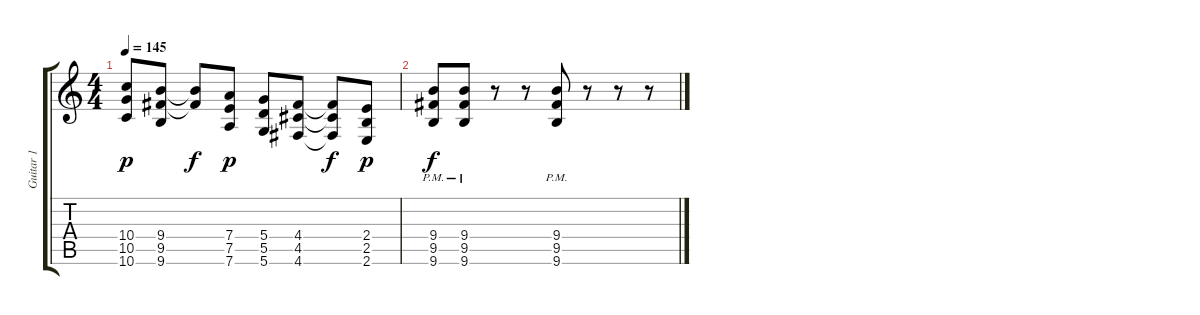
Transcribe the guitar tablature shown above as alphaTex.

\track ("Guitar 1" "Guitar 1") {instrument electricguitarjazz}
\staff {score tabs}
\tuning (E4 B3 G3 D3 A2 D2) {hide}
\ts (4 4)
\tempo 145
\clef g2
\ks c
(10.4 10.5 10.6).8{dy p} (9.4 9.5 9.6).8 (9.4{t} 9.5{t}).8{dy f} (7.4 7.5 7.6).8{dy p} (5.4 5.5 5.6).8 (4.4 4.5 4.6).8 (4.4{t} 4.5{t} 4.6{t}).8{dy f} (2.4 2.5 2.6).8{dy p} |
(9.4{pm} 9.5{pm} 9.6{pm}).8{dy f} (9.4{pm} 9.5{pm} 9.6{pm}).8 r.8 r.8 (9.4{pm} 9.5{pm} 9.6{pm}).8 r.8 r.8 r.8
